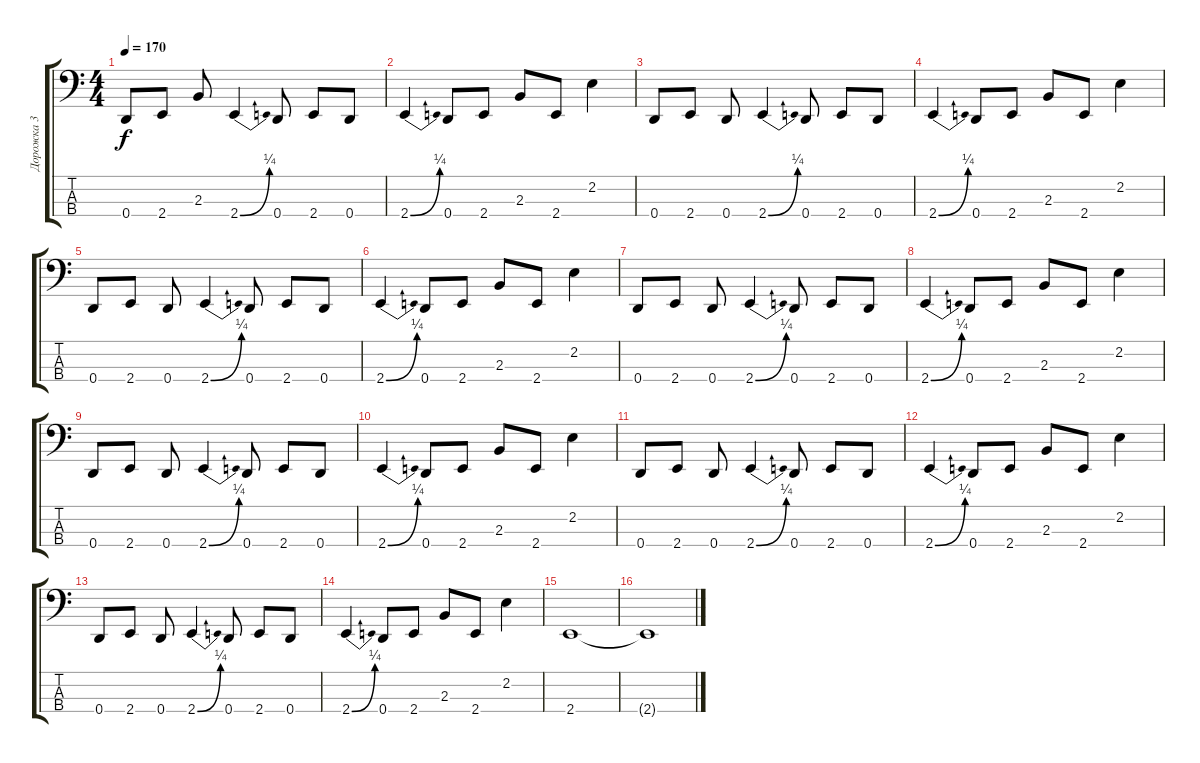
\track ("Дорожка 3" "Дорожка 3") {instrument electricbassfinger}
\staff {score tabs}
\tuning (G2 D2 A1 D1) {hide}
\ts (4 4)
\tempo 170
\clef f4
\ks c
0.4.8{dy f} 2.4.8 2.3.8 2.4{be (bend 0 0 60 1)}.4 0.4.8 2.4.8 0.4.8 |
2.4{be (bend 0 0 60 1)}.4 0.4.8 2.4.8 2.3.8 2.4.8 2.2.4 |
0.4.8 2.4.8 0.4.8 2.4{be (bend 0 0 60 1)}.4 0.4.8 2.4.8 0.4.8 |
2.4{be (bend 0 0 60 1)}.4 0.4.8 2.4.8 2.3.8 2.4.8 2.2.4 |
0.4.8 2.4.8 0.4.8 2.4{be (bend 0 0 60 1)}.4 0.4.8 2.4.8 0.4.8 |
2.4{be (bend 0 0 60 1)}.4 0.4.8 2.4.8 2.3.8 2.4.8 2.2.4 |
0.4.8 2.4.8 0.4.8 2.4{be (bend 0 0 60 1)}.4 0.4.8 2.4.8 0.4.8 |
2.4{be (bend 0 0 60 1)}.4 0.4.8 2.4.8 2.3.8 2.4.8 2.2.4 |
0.4.8 2.4.8 0.4.8 2.4{be (bend 0 0 60 1)}.4 0.4.8 2.4.8 0.4.8 |
2.4{be (bend 0 0 60 1)}.4 0.4.8 2.4.8 2.3.8 2.4.8 2.2.4 |
0.4.8 2.4.8 0.4.8 2.4{be (bend 0 0 60 1)}.4 0.4.8 2.4.8 0.4.8 |
2.4{be (bend 0 0 60 1)}.4 0.4.8 2.4.8 2.3.8 2.4.8 2.2.4 |
0.4.8 2.4.8 0.4.8 2.4{be (bend 0 0 60 1)}.4 0.4.8 2.4.8 0.4.8 |
2.4{be (bend 0 0 60 1)}.4 0.4.8 2.4.8 2.3.8 2.4.8 2.2.4 |
2.4.1 |
2.4{t}.1
